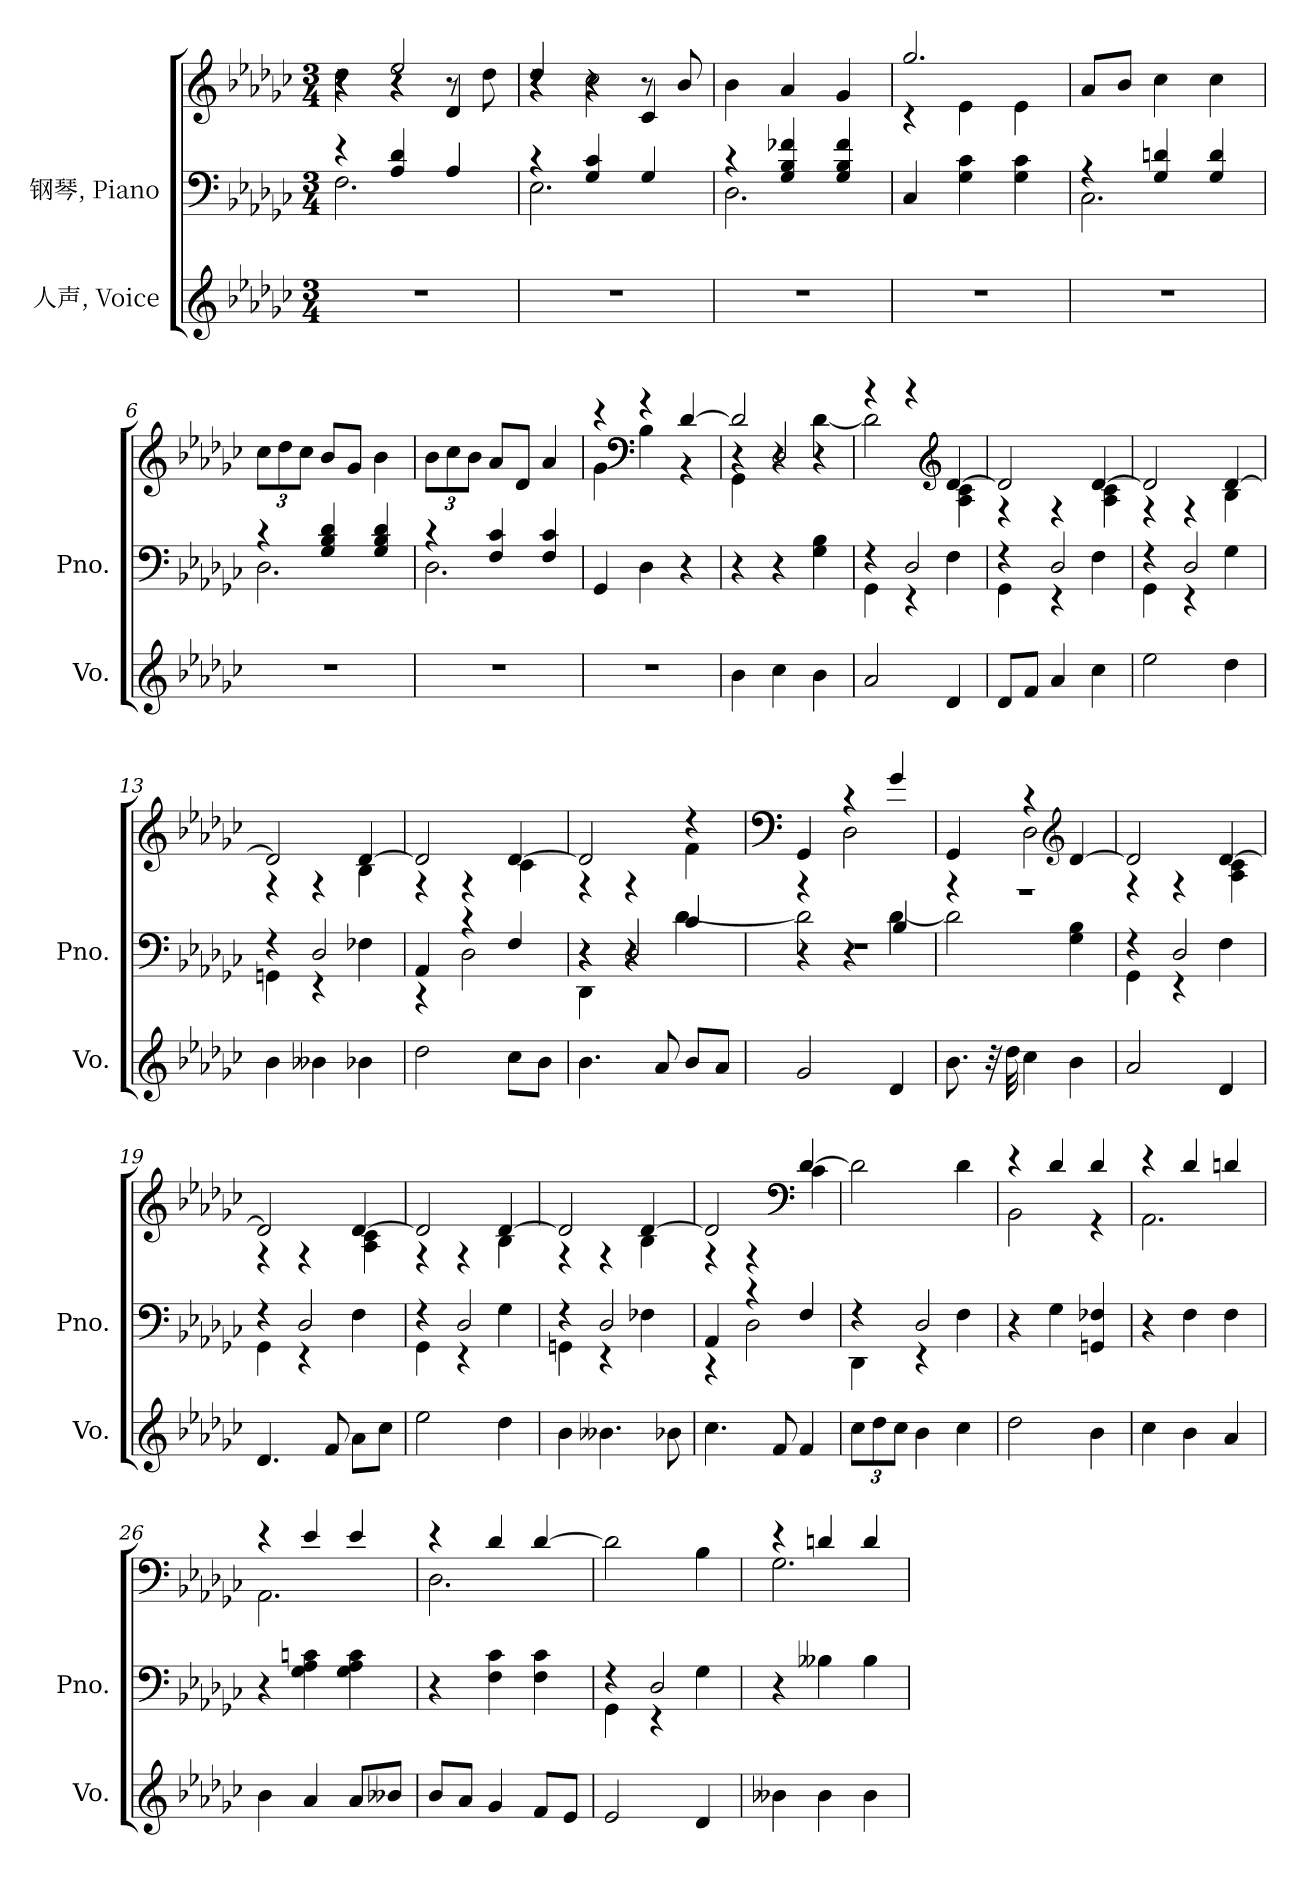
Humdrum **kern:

**kern	**kern	**kern
*part2	*part1	*part1
*staff3	*staff2	*staff1
*I"人声, Voice	*I"钢琴, Piano	*
*I'Vo.	*I'Pno.	*
*clefG2	*clefF4	*clefG2
*k[b-e-a-d-g-c-]	*k[b-e-a-d-g-c-]	*k[b-e-a-d-g-c-]
*M3/4	*M3/4	*M3/4
*MM120	*MM120	*MM120
=1	=1	=1
*	*^	*^
*	*	*	*	*^
2.r	4r	2.F\	4r	4dd-\	4r
.	4A-/ 4d-/	.	2ee-/	4r	4r
.	4A-/	.	.	8r	4d-/
.	.	.	.	8dd-\	.
=2	=2	=2	=2	=2	=2
2.r	4r	2.E-\	4dd-/	4r	4r
.	4G-/ 4c-/	.	4r	2cc-\	4r
.	4G-/	.	8r	.	4c-/
.	.	.	8b-/	.	.
*	*	*	*v	*v	*v
=3	=3	=3	=3
2.r	4r	2.D-\	4b-\
.	4G-/ 4B-/ 4f-X/	.	4a-/
.	4G-/ 4B-/ 4f-/	.	4g-/
*	*v	*v	*
=4	=4	=4
*	*	*^
2.r	4C-/	2.gg-/	4r
.	4G-\ 4c-\	.	4e-\
.	4G-\ 4c-\	.	4e-\
*	*	*v	*v
=5	=5	=5
*	*^	*
2.r	4r	2.C-\	8a-/L
.	.	.	8b-/J
.	4G-/ 4dn/	.	4cc-\
.	4G-/ 4d/	.	4cc-\
=6	=6	=6	=6
*	*	*	*Xbrackettup
2.r	4r	2.D-\	12cc-\L
.	.	.	12dd-\
.	.	.	12cc-\J
.	4G-/ 4B-/ 4d-/	.	8b-/L
.	.	.	8g-/J
.	4G-/ 4B-/ 4d-/	.	4b-\
!!LO:LB:g=z
=7	=7	=7	=7
2.r	4r	2.D-\	12b-\L
.	.	.	12cc-\
.	.	.	12b-\J
.	4F/ 4c-/	.	8a-/L
.	.	.	8d-/J
.	4F/ 4c-/	.	4a-/
*	*v	*v	*
=8	=8	=8
*	*	*^
2.r	4GG-/	4r	4g-\
*	*	*clefF4	*
.	4D-\	4r	4B-\
.	4r	[4d-/	4r
=9	=9	=9	=9
*	*	*	*^
4b-\	4r	2d-/]	4GG-\	4r
4cc-\	4r	.	4r	2D-/
4b-\	4G-\ 4B-\	4r	[4d-\	.
*	*	*	*v	*v
=10	=10	=10	=10
*	*^	*	*
2a-/	4r	4GG-\	4r	2d-\]
.	2D-/	4r	4r	.
*	*	*	*clefG2	*
4d-/	.	4F\	[4d-/	4A-\ 4c-\
=11	=11	=11	=11	=11
8d-/L	4r	4GG-\	2d-/]	4r
8f/J	.	.	.	.
4a-/	2D-/	4r	.	4r
4cc-\	.	4F\	[4d-/	4A-\ 4c-\
=12	=12	=12	=12	=12
2ee-\	4r	4GG-\	2d-/]	4r
.	2D-/	4r	.	4r
4dd-\	.	4G-\	[4d-/	4B-\
=13	=13	=13	=13	=13
4b-\	4r	4GGn\	2d-/]	4r
4b--X\	2D-/	4r	.	4r
4b-X\	.	4F-X\	[4d-/	4B-\
!!LO:LB:g=z	!!
=14	=14	=14	=14	=14
2dd-\	4AA-/	4r	2d-/]	4r
.	4r	2D-\	.	4r
8cc-\L	4F/	.	[4d-/	4c-\
8b-\J	.	.	.	.
=15	=15	=15	=15	=15
*	*	*^	*	*
4.b-\	4r	4DD-\	4r	2d-/]	4r
.	4r	4r	2D-/	.	4r
8a-/	.	.	.	.	.
8b-/L	4c-/	[4d-\	.	4r	4f\
8a-/J	.	.	.	.	.
=16	=16	=16	=16	=16	=16
*	*	*	*	*clefF4	*
2g-/	2.r	2d-\]	4r	4GG-/	4r
.	.	.	4r	4r	2D-\
4d-/	.	[4d-\	4B-/	4g-/	.
*	*	*v	*v	*	*
=17	=17	=17	=17	=17
8.b-\	2.r	2d-\]	4GG-/	4r
32r	.	.	.	.
32dd-\	.	.	.	.
4cc-\	.	.	4r	2D-\
*	*	*	*clefG2	*
4b-\	.	4G-\ 4B-\	[4d-/	.
=18	=18	=18	=18	=18
2a-/	4r	4GG-\	2d-/]	4r
.	2D-/	4r	.	4r
4d-/	.	4F\	[4d-/	4A-\ 4c-\
=19	=19	=19	=19	=19
4.d-/	4r	4GG-\	2d-/]	4r
.	2D-/	4r	.	4r
8f/	.	.	.	.
8a-\L	.	4F\	[4d-/	4A-\ 4c-\
8cc-\J	.	.	.	.
!!LO:LB:g=z	!!
=20	=20	=20	=20	=20
2ee-\	4r	4GG-\	2d-/]	4r
.	2D-/	4r	.	4r
4dd-\	.	4G-\	[4d-/	4B-\
=21	=21	=21	=21	=21
4b-\	4r	4GGn\	2d-/]	4r
4.b--X\	2D-/	4r	.	4r
.	.	4F-X\	[4d-/	4B-\
8b-X\	.	.	.	.
=22	=22	=22	=22	=22
4.cc-\	4AA-/	4r	2d-/]	4r
.	4r	2D-\	.	4r
8f/	.	.	.	.
*	*	*	*clefF4	*
4f/	4F/	.	[4d-/	4c-\
*	*	*	*v	*v
=23	=23	=23	=23
*Xbrackettup	*	*	*
12cc-\L	4r	4DD-\	2d-\]
12dd-\	.	.	.
12cc-\J	.	.	.
4b-\	2D-/	4r	.
4cc-\	.	4F\	4d-\
*	*v	*v	*
=24	=24	=24
*	*	*^
2dd-\	4r	4r	2BB-\
.	4G-\	4d-/	.
4b-\	4GGn/ 4F-X/	4d-/	4r
=25	=25	=25	=25
4cc-\	4r	4r	2.AA-\
4b-\	4F\	4d-/	.
4a-/	4F\	4dn/	.
!!LO:PB:g=z	!!
=26	=26	=26	=26
4b-\	4r	4r	2.AA-\
4a-/	4G-\ 4A-\ 4cn\	4e-/	.
8a-/L	4G-\ 4A-\ 4c\	4e-/	.
8b--X/J	.	.	.
=27	=27	=27	=27
8b-/L	4r	4r	2.D-\
8a-/J	.	.	.
4g-/	4F\ 4c-\	4d-/	.
8f/L	4F\ 4c-\	[4d-/	.
8e-/J	.	.	.
*	*	*v	*v
=28	=28	=28
*	*^	*
2e-/	4r	4GG-\	2d-\]
.	2D-/	4r	.
4d-/	.	4G-\	4B-\
*	*v	*v	*
=29	=29	=29
*	*	*^
4b--X\	4r	4r	2.G-\
4b--\	4B--X\	4dn/	.
4b--\	4B--\	4d/	.
*	*	*v	*v
=	=	=
*-	*-	*-
